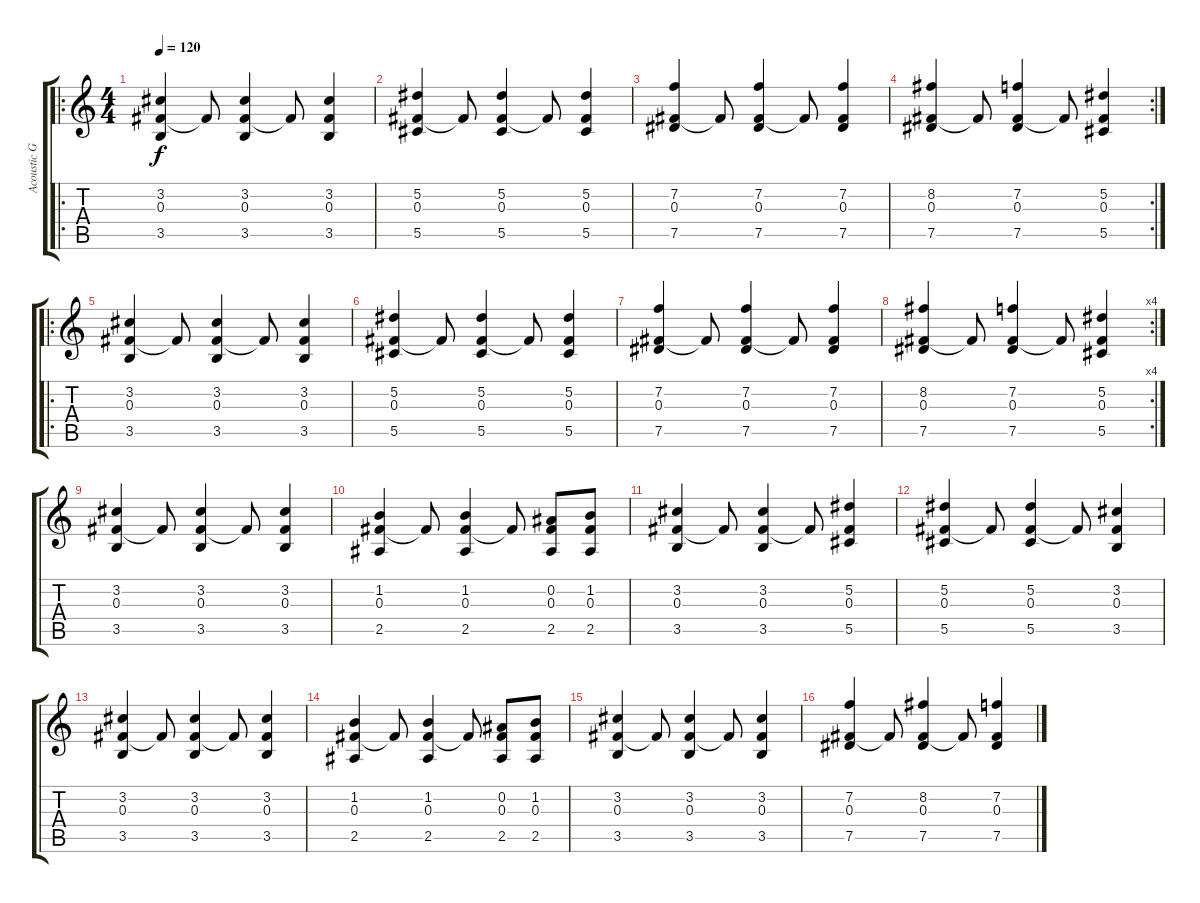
\track ("Acoustic Gtr" "Acoustic G") {instrument acousticguitarnylon}
\staff {score tabs}
\tuning (Eb4 Bb3 Gb3 Db3 Ab2 Eb2) {hide}
\ro
\ts (4 4)
\tempo 120
\clef g2
\ks c
(3.2 0.3 3.5).4{dy f instrument acousticguitarnylon} 0.3{t}.8 (3.2 0.3 3.5).4 0.3{t}.8 (3.2 0.3 3.5).4 |
(5.2 0.3 5.5).4 0.3{t}.8 (5.2 0.3 5.5).4 0.3{t}.8 (5.2 0.3 5.5).4 |
(7.2 0.3 7.5).4 0.3{t}.8 (7.2 0.3 7.5).4 0.3{t}.8 (7.2 0.3 7.5).4 |
\rc 2
(8.2 0.3 7.5).4 0.3{t}.8 (7.2 0.3 7.5).4 0.3{t}.8 (5.2 0.3 5.5).4 |
\ro
(3.2 0.3 3.5).4 0.3{t}.8 (3.2 0.3 3.5).4 0.3{t}.8 (3.2 0.3 3.5).4 |
(5.2 0.3 5.5).4 0.3{t}.8 (5.2 0.3 5.5).4 0.3{t}.8 (5.2 0.3 5.5).4 |
(7.2 0.3 7.5).4 0.3{t}.8 (7.2 0.3 7.5).4 0.3{t}.8 (7.2 0.3 7.5).4 |
\rc 4
(8.2 0.3 7.5).4 0.3{t}.8 (7.2 0.3 7.5).4 0.3{t}.8 (5.2 0.3 5.5).4 |
(3.2 0.3 3.5).4 0.3{t}.8 (3.2 0.3 3.5).4 0.3{t}.8 (3.2 0.3 3.5).4 |
(1.2 0.3 2.5).4 0.3{t}.8 (1.2 0.3 2.5).4 0.3{t}.8 (0.2 0.3 2.5).8 (1.2 0.3 2.5).8 |
(3.2 0.3 3.5).4 0.3{t}.8 (3.2 0.3 3.5).4 0.3{t}.8 (5.2 0.3 5.5).4 |
(5.2 0.3 5.5).4 0.3{t}.8 (5.2 0.3 5.5).4 0.3{t}.8 (3.2 0.3 3.5).4 |
(3.2 0.3 3.5).4 0.3{t}.8 (3.2 0.3 3.5).4 0.3{t}.8 (3.2 0.3 3.5).4 |
(1.2 0.3 2.5).4 0.3{t}.8 (1.2 0.3 2.5).4 0.3{t}.8 (0.2 0.3 2.5).8 (1.2 0.3 2.5).8 |
(3.2 0.3 3.5).4 0.3{t}.8 (3.2 0.3 3.5).4 0.3{t}.8 (3.2 0.3 3.5).4 |
(7.2 0.3 7.5).4 0.3{t}.8 (8.2 0.3 7.5).4 0.3{t}.8 (7.2 0.3 7.5).4
